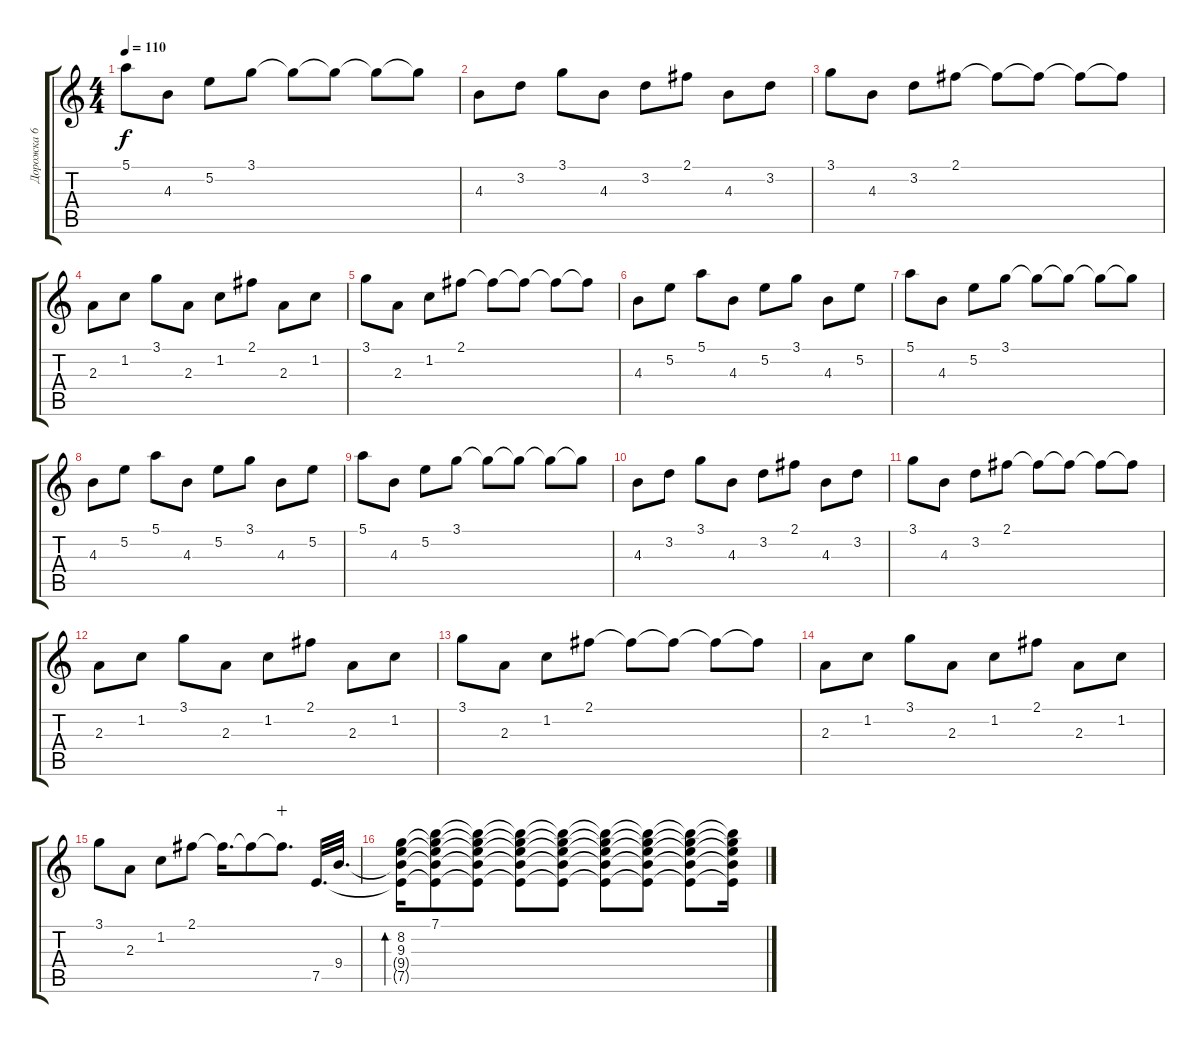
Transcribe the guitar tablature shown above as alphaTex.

\track ("Дорожка 6" "Дорожка 6") {instrument electricguitarclean}
\staff {score tabs}
\tuning (E4 B3 G3 D3 A2 E2) {hide}
\ts (4 4)
\tempo 110
\clef g2
\ks c
5.1.8{dy f} 4.3.8 5.2.8 3.1.8 3.1{t}.8 3.1{t}.8 3.1{t}.8 3.1{t}.8 |
4.3.8 3.2.8 3.1.8 4.3.8 3.2.8 2.1.8 4.3.8 3.2.8 |
3.1.8 4.3.8 3.2.8 2.1.8 2.1{t}.8 2.1{t}.8 2.1{t}.8 2.1{t}.8 |
2.3.8 1.2.8 3.1.8 2.3.8 1.2.8 2.1.8 2.3.8 1.2.8 |
3.1.8 2.3.8 1.2.8 2.1.8 2.1{t}.8 2.1{t}.8 2.1{t}.8 2.1{t}.8 |
4.3.8{instrument overdrivenguitar} 5.2.8 5.1.8 4.3.8 5.2.8 3.1.8 4.3.8 5.2.8 |
5.1.8 4.3.8 5.2.8 3.1.8 3.1{t}.8 3.1{t}.8 3.1{t}.8 3.1{t}.8 |
4.3.8{instrument overdrivenguitar} 5.2.8 5.1.8 4.3.8 5.2.8 3.1.8 4.3.8 5.2.8 |
5.1.8 4.3.8 5.2.8 3.1.8 3.1{t}.8 3.1{t}.8 3.1{t}.8 3.1{t}.8 |
4.3.8 3.2.8 3.1.8 4.3.8 3.2.8 2.1.8 4.3.8 3.2.8 |
3.1.8 4.3.8 3.2.8 2.1.8 2.1{t}.8 2.1{t}.8 2.1{t}.8 2.1{t}.8 |
2.3.8 1.2.8 3.1.8 2.3.8 1.2.8 2.1.8 2.3.8 1.2.8 |
3.1.8 2.3.8 1.2.8 2.1.8 2.1{t}.8 2.1{t}.8 2.1{t}.8 2.1{t}.8 |
2.3.8 1.2.8 3.1.8 2.3.8 1.2.8 2.1.8 2.3.8 1.2.8 |
3.1.8 2.3.8 1.2.8 2.1.8 2.1{t}.16{d} 2.1{t}.8 2.1{t}.8{d wahc} 7.5.32{d instrument electricguitarclean} 9.4.32{d} |
(8.2 9.3 9.4{t} 7.5{t}).16{bd 480} (7.1 8.2{t} 9.3{t} 9.4{t} 7.5{t}).8 (7.1{t} 8.2{t} 9.3{t} 9.4{t} 7.5{t}).8 (7.1{t} 8.2{t} 9.3{t} 9.4{t} 7.5{t}).8 (7.1{t} 8.2{t} 9.3{t} 9.4{t} 7.5{t}).8 (7.1{t} 8.2{t} 9.3{t} 9.4{t} 7.5{t}).8 (7.1{t} 8.2{t} 9.3{t} 9.4{t} 7.5{t}).8 (7.1{t} 8.2{t} 9.3{t} 9.4{t} 7.5{t}).8 (7.1{t} 8.2{t} 9.3{t} 9.4{t} 7.5{t}).16
